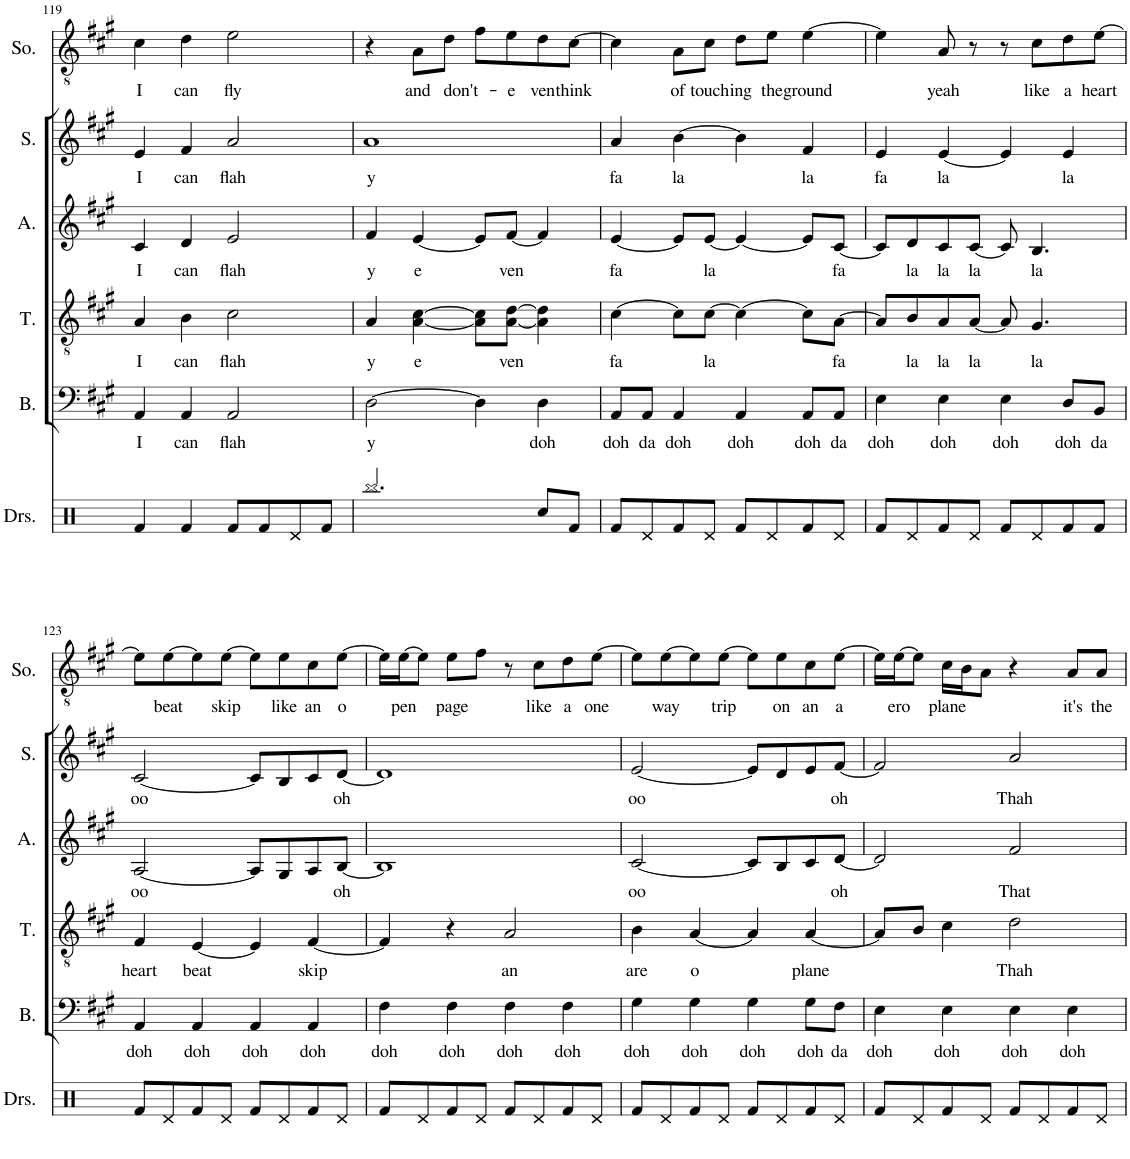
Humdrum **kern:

**kern	**kern	**text	**kern	**text	**kern	**text	**kern	**text	**kern	**text
*part6	*part5	*part5	*part4	*part4	*part3	*part3	*part2	*part2	*part1	*part1
*staff6	*staff5	*staff5	*staff4	*staff4	*staff3	*staff3	*staff2	*staff2	*staff1	*staff1
*I"Drumset	*I"Bass	*	*I"Tenor	*	*I"Alto	*	*I"Soprano	*	*I"Soloist	*
*I'Drs.	*I'B.	*	*I'T.	*	*I'A.	*	*I'S.	*	*I'So.	*
!!LO:PB:g=z
*clefX	*clefF4	*	*clefGv2	*	*clefG2	*	*clefG2	*	*clefGv2	*
*k[]	*k[f#c#g#]	*	*k[f#c#g#]	*	*k[f#c#g#]	*	*k[f#c#g#]	*	*k[f#c#g#]	*
*M4/4	*M4/4	*	*M4/4	*	*M4/4	*	*M4/4	*	*M4/4	*
=119	=119	=119	=119	=119	=119	=119	=119	=119	=119	=119
!	!	!LO:LY:b	!	!LO:LY:b	!	!LO:LY:b	!	!LO:LY:b	!	!LO:LY:b
4Rf/	4AA/	I	4A/	I	4c#/	I	4e/	I	4c#\	I
!	!	!LO:LY:b	!	!LO:LY:b	!	!LO:LY:b	!	!LO:LY:b	!	!LO:LY:b
4Rf/	4AA/	can	4B\	can	4d/	can	4f#/	can	4d\	can
!	!	!LO:LY:b	!	!LO:LY:b	!	!LO:LY:b	!	!LO:LY:b	!	!LO:LY:b
8Rf/L	2AA/	flah	2c#\	flah	2e/	flah	2a/	flah	2e\	fly
8Rf/	.	.	.	.	.	.	.	.	.	.
8Rd/	.	.	.	.	.	.	.	.	.	.
8Rf/J	.	.	.	.	.	.	.	.	.	.
=120	=120	=120	=120	=120	=120	=120	=120	=120	=120	=120
!	!	!LO:LY:b	!	!LO:LY:b	!	!LO:LY:b	!	!LO:LY:b	!	!
2.Rbb/	[2D\	y	4A/	y	4f#/	y	1a	y	4r	.
!	!	!	!	!LO:LY:b	!	!LO:LY:b	!	!	!	!LO:LY:b
.	.	.	[4A\ [4c#\	e	[4e/	e	.	.	8A\L	and
!	!	!	!	!	!	!	!	!	!	!LO:LY:b
.	.	.	.	.	.	.	.	.	8d\J	don't-
.	4D\]	.	8A\] 8c#\]L	.	8e/L]	.	.	.	8f#\L	.
!	!	!	!	!LO:LY:b	!	!LO:LY:b	!	!	!	!LO:LY:b
.	.	.	[8A\ [8d\J	ven	[8f#/J	ven	.	.	8e\	-e
!	!	!LO:LY:b	!	!	!	!	!	!	!	!LO:LY:b
8Rcc/L	4D\	doh	4A\] 4d\]	.	4f#/]	.	.	.	8d\	ven
!	!	!	!	!	!	!	!	!	!	!LO:LY:b
8Rf/J	.	.	.	.	.	.	.	.	[8c#\J	think
=121	=121	=121	=121	=121	=121	=121	=121	=121	=121	=121
!	!	!LO:LY:b	!	!LO:LY:b	!	!LO:LY:b	!	!LO:LY:b	!	!
8Rf/L	8AA/L	doh	[4c#\	fa	[4e/	fa	4a/	fa	4c#\]	.
!	!	!LO:LY:b	!	!	!	!	!	!	!	!
8Rd/	8AA/J	da	.	.	.	.	.	.	.	.
!	!	!LO:LY:b	!	!	!	!	!	!LO:LY:b	!	!LO:LY:b
8Rf/	4AA/	doh	8c#\L]	.	8e/L]	.	[4b\	la	8A\L	of
!	!	!	!	!LO:LY:b	!	!LO:LY:b	!	!	!	!LO:LY:b
8Rd/J	.	.	[8c#\J	la	[8e/J	la	.	.	8c#\J	touch
!	!	!LO:LY:b	!	!	!	!	!	!	!	!LO:LY:b
8Rf/L	4AA/	doh	4c#\_	.	4e/_	.	4b\]	.	8d\L	ing
!	!	!	!	!	!	!	!	!	!	!LO:LY:b
8Rd/	.	.	.	.	.	.	.	.	8e\J	the
!	!	!LO:LY:b	!	!	!	!	!	!LO:LY:b	!	!LO:LY:b
8Rf/	8AA/L	doh	8c#\L]	.	8e/L]	.	4f#/	la	[4e\	ground
!	!	!LO:LY:b	!	!LO:LY:b	!	!LO:LY:b	!	!	!	!
8Rd/J	8AA/J	da	[8A\J	fa	[8c#/J	fa	.	.	.	.
=122	=122	=122	=122	=122	=122	=122	=122	=122	=122	=122
!	!	!LO:LY:b	!	!	!	!	!	!LO:LY:b	!	!
8Rf/L	4E\	doh	8A/L]	.	8c#/L]	.	4e/	fa	4e\]	.
!	!	!	!	!LO:LY:b	!	!LO:LY:b	!	!	!	!
8Rd/	.	.	8B/	la	8d/	la	.	.	.	.
!	!	!LO:LY:b	!	!LO:LY:b	!	!LO:LY:b	!	!LO:LY:b	!	!LO:LY:b
8Rf/	4E\	doh	8A/	la	8c#/	la	[4e/	la	8A/	yeah
!	!	!	!	!LO:LY:b	!	!LO:LY:b	!	!	!	!
8Rd/J	.	.	[8A/J	la	[8c#/J	la	.	.	8r	.
!	!	!LO:LY:b	!	!	!	!	!	!	!	!
8Rf/L	4E\	doh	8A/]	.	8c#/]	.	4e/]	.	8r	.
!	!	!	!	!LO:LY:b	!	!LO:LY:b	!	!	!	!LO:LY:b
8Rd/	.	.	4.G#/	la	4.B/	la	.	.	8c#\L	like
!	!	!LO:LY:b	!	!	!	!	!	!LO:LY:b	!	!LO:LY:b
8Rf/	8D/L	doh	.	.	.	.	4e/	la	8d\	a
!	!	!LO:LY:b	!	!	!	!	!	!	!	!LO:LY:b
8Rf/J	8BB/J	da	.	.	.	.	.	.	[8e\J	heart
!!LO:LB:g=z
=123	=123	=123	=123	=123	=123	=123	=123	=123	=123	=123
!	!	!LO:LY:b	!	!LO:LY:b	!	!LO:LY:b	!	!LO:LY:b	!	!
8Rf/L	4AA/	doh	4F#/	heart	[2A/	oo	[2c#/	oo	8e\L]	.
!	!	!	!	!	!	!	!	!	!	!LO:LY:b
8Rd/	.	.	.	.	.	.	.	.	[8e\	beat
!	!	!LO:LY:b	!	!LO:LY:b	!	!	!	!	!	!
8Rf/	4AA/	doh	[4E/	beat	.	.	.	.	8e\]	.
!	!	!	!	!	!	!	!	!	!	!LO:LY:b
8Rd/J	.	.	.	.	.	.	.	.	[8e\J	skip
!	!	!LO:LY:b	!	!	!	!	!	!	!	!
8Rf/L	4AA/	doh	4E/]	.	8A/L]	.	8c#/L]	.	8e\L]	.
!	!	!	!	!	!	!	!	!	!	!LO:LY:b
8Rd/	.	.	.	.	8G#/	.	8B/	.	8e\	like
!	!	!LO:LY:b	!	!LO:LY:b	!	!	!	!	!	!LO:LY:b
8Rf/	4AA/	doh	[4F#/	skip	8A/	.	8c#/	.	8c#\	an
!	!	!	!	!	!	!LO:LY:b	!	!LO:LY:b	!	!LO:LY:b
8Rd/J	.	.	.	.	[8B/J	oh	[8d/J	oh	[8e\J	o
=124	=124	=124	=124	=124	=124	=124	=124	=124	=124	=124
!	!	!LO:LY:b	!	!	!	!	!	!	!	!
8Rf/L	4F#\	doh	4F#/]	.	1B]	.	1d]	.	16e\LL]	.
!	!	!	!	!	!	!	!	!	!	!LO:LY:b
.	.	.	.	.	.	.	.	.	[16e\J	pen
8Rd/	.	.	.	.	.	.	.	.	8e\J]	.
!	!	!LO:LY:b	!	!	!	!	!	!	!	!LO:LY:b
8Rf/	4F#\	doh	4r	.	.	.	.	.	8e\L	page
8Rd/J	.	.	.	.	.	.	.	.	8f#\J	.
!	!	!LO:LY:b	!	!LO:LY:b	!	!	!	!	!	!
8Rf/L	4F#\	doh	2A/	an	.	.	.	.	8r	.
!	!	!	!	!	!	!	!	!	!	!LO:LY:b
8Rd/	.	.	.	.	.	.	.	.	8c#\L	like
!	!	!LO:LY:b	!	!	!	!	!	!	!	!LO:LY:b
8Rf/	4F#\	doh	.	.	.	.	.	.	8d\	a
!	!	!	!	!	!	!	!	!	!	!LO:LY:b
8Rd/J	.	.	.	.	.	.	.	.	[8e\J	one
=125	=125	=125	=125	=125	=125	=125	=125	=125	=125	=125
!	!	!LO:LY:b	!	!LO:LY:b	!	!LO:LY:b	!	!LO:LY:b	!	!
8Rf/L	4G#\	doh	4B\	are	[2c#/	oo	[2e/	oo	8e\L]	.
!	!	!	!	!	!	!	!	!	!	!LO:LY:b
8Rd/	.	.	.	.	.	.	.	.	[8e\	way
!	!	!LO:LY:b	!	!LO:LY:b	!	!	!	!	!	!
8Rf/	4G#\	doh	[4A/	o	.	.	.	.	8e\]	.
!	!	!	!	!	!	!	!	!	!	!LO:LY:b
8Rd/J	.	.	.	.	.	.	.	.	[8e\J	trip
!	!	!LO:LY:b	!	!	!	!	!	!	!	!
8Rf/L	4G#\	doh	4A/]	.	8c#/L]	.	8e/L]	.	8e\L]	.
!	!	!	!	!	!	!	!	!	!	!LO:LY:b
8Rd/	.	.	.	.	8B/	.	8d/	.	8e\	on
!	!	!LO:LY:b	!	!LO:LY:b	!	!	!	!	!	!LO:LY:b
8Rf/	8G#\L	doh	[4A/	plane	8c#/	.	8e/	.	8c#\	an
!	!	!LO:LY:b	!	!	!	!LO:LY:b	!	!LO:LY:b	!	!LO:LY:b
8Rd/J	8F#\J	da	.	.	[8d/J	oh	[8f#/J	oh	[8e\J	a
=126	=126	=126	=126	=126	=126	=126	=126	=126	=126	=126
!	!	!LO:LY:b	!	!	!	!	!	!	!	!
8Rf/L	4E\	doh	8A/L]	.	2d/]	.	2f#/]	.	16e\LL]	.
!	!	!	!	!	!	!	!	!	!	!LO:LY:b
.	.	.	.	.	.	.	.	.	[16e\J	ero
8Rd/	.	.	8B/J	.	.	.	.	.	8e\J]	.
!	!	!LO:LY:b	!	!	!	!	!	!	!	!LO:LY:b
8Rf/	4E\	doh	4c#\	.	.	.	.	.	16c#\LL	plane
.	.	.	.	.	.	.	.	.	16B\J	.
8Rd/J	.	.	.	.	.	.	.	.	8A\J	.
!	!	!LO:LY:b	!	!LO:LY:b	!	!LO:LY:b	!	!LO:LY:b	!	!
8Rf/L	4E\	doh	2d\	Thah	2f#/	That	2a/	Thah	4r	.
8Rd/	.	.	.	.	.	.	.	.	.	.
!	!	!LO:LY:b	!	!	!	!	!	!	!	!LO:LY:b
8Rf/	4E\	doh	.	.	.	.	.	.	8A/L	it's
!	!	!	!	!	!	!	!	!	!	!LO:LY:b
8Rd/J	.	.	.	.	.	.	.	.	8A/J	the
=	=	=	=	=	=	=	=	=	=	=
*-	*-	*-	*-	*-	*-	*-	*-	*-	*-	*-
